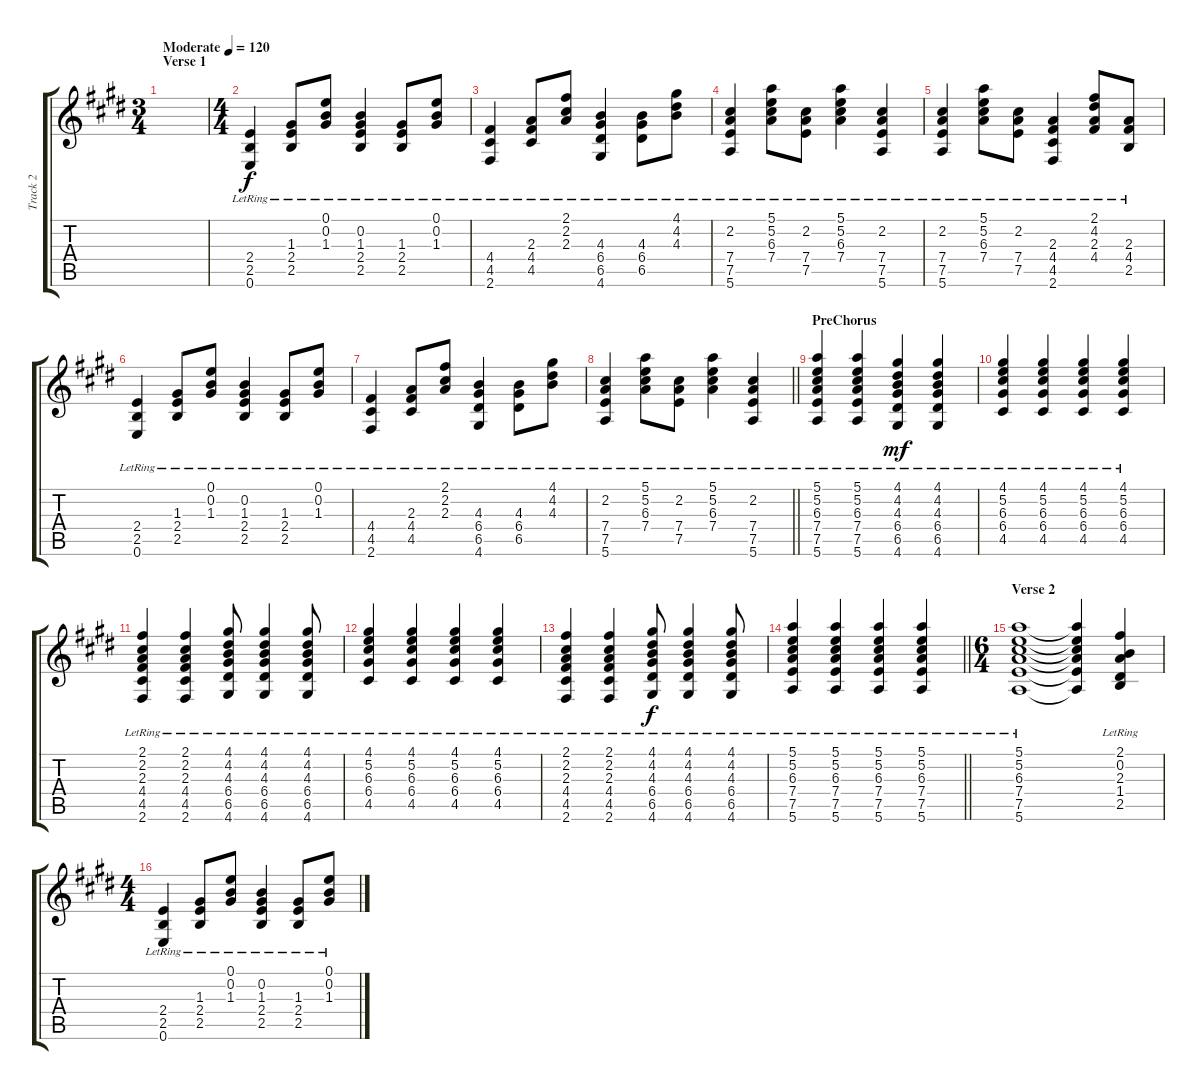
\track ("Track 2" "Track 2") {instrument acousticguitarsteel}
\staff {score tabs}
\tuning (E4 B3 G3 D3 A2 E2) {hide}
\ts (3 4)
\section ("" "Verse 1")
\tempo (120 "Moderate")
\clef g2
\ks e
|
\ts (4 4)
(2.4{lr} 2.5{lr} 0.6{lr}).4 (1.3{lr} 2.4{lr} 2.5{lr}).8 (0.1{lr} 0.2{lr} 1.3{lr}).8 (0.2 1.3{lr} 2.4{lr} 2.5{lr}).4 (1.3{lr} 2.4{lr} 2.5{lr}).8 (0.1{lr} 0.2{lr} 1.3{lr}).8 |
(4.4{lr} 4.5{lr} 2.6{lr}).4 (2.3{lr} 4.4{lr} 4.5{lr}).8 (2.1{lr} 2.2{lr} 2.3{lr}).8 (4.3{lr} 6.4{lr} 6.5{lr} 4.6).4 (4.3{lr} 6.4{lr} 6.5{lr}).8 (4.1{lr} 4.2{lr} 4.3{lr}).8 |
(2.2 7.4{lr} 7.5{lr} 5.6{lr}).4 (5.1{lr} 5.2{lr} 6.3{lr} 7.4).8 (2.2 7.4{lr} 7.5{lr}).8 (5.1{lr} 5.2{lr} 6.3{lr} 7.4).4 (2.2 7.4{lr} 7.5{lr} 5.6{lr}).4 |
(2.2 7.4{lr} 7.5{lr} 5.6{lr}).4 (5.1{lr} 5.2{lr} 6.3{lr} 7.4).8 (2.2 7.4{lr} 7.5{lr}).8 (2.3{lr} 4.4{lr} 4.5{lr} 2.6{lr}).4 (2.1{lr} 4.2{lr} 2.3{lr} 4.4{lr}).8 (2.3{lr} 4.4{lr} 2.5{lr}).8 |
(2.4{lr} 2.5{lr} 0.6{lr}).4 (1.3{lr} 2.4{lr} 2.5{lr}).8 (0.1{lr} 0.2{lr} 1.3{lr}).8 (0.2 1.3{lr} 2.4{lr} 2.5{lr}).4 (1.3{lr} 2.4{lr} 2.5{lr}).8 (0.1{lr} 0.2{lr} 1.3{lr}).8 |
(4.4{lr} 4.5{lr} 2.6{lr}).4 (2.3{lr} 4.4{lr} 4.5{lr}).8 (2.1{lr} 2.2{lr} 2.3{lr}).8 (4.3{lr} 6.4{lr} 6.5{lr} 4.6).4 (4.3{lr} 6.4{lr} 6.5{lr}).8 (4.1{lr} 4.2{lr} 4.3{lr}).8 |
\barLineRight lightlight
(2.2 7.4{lr} 7.5{lr} 5.6{lr}).4 (5.1{lr} 5.2{lr} 6.3{lr} 7.4).8 (2.2 7.4{lr} 7.5{lr}).8 (5.1{lr} 5.2{lr} 6.3{lr} 7.4).4 (2.2 7.4{lr} 7.5{lr} 5.6{lr}).4 |
\section ("" "PreChorus")
(5.1{lr} 5.2{lr} 6.3{lr} 7.4{lr} 7.5{lr} 5.6{lr}).4 (5.1{lr} 5.2{lr} 6.3{lr} 7.4{lr} 7.5{lr} 5.6{lr}).4 (4.1{lr} 4.2{lr} 4.3{lr} 6.4{lr} 6.5{lr} 4.6{lr}).4{dy mf} (4.1{lr} 4.2{lr} 4.3{lr} 6.4{lr} 6.5{lr} 4.6{lr}).4 |
(4.1{lr} 5.2{lr} 6.3{lr} 6.4{lr} 4.5{lr}).4 (4.1{lr} 5.2{lr} 6.3{lr} 6.4{lr} 4.5{lr}).4 (4.1{lr} 5.2{lr} 6.3{lr} 6.4{lr} 4.5{lr}).4 (4.1{lr} 5.2{lr} 6.3{lr} 6.4{lr} 4.5{lr}).4 |
(2.1{lr} 2.2{lr} 2.3{lr} 4.4{lr} 4.5{lr} 2.6{lr}).4 (2.1{lr} 2.2{lr} 2.3{lr} 4.4{lr} 4.5{lr} 2.6{lr}).4 (4.1{lr} 4.2{lr} 4.3{lr} 6.4{lr} 6.5{lr} 4.6{lr}).8 (4.1{lr} 4.2{lr} 4.3{lr} 6.4{lr} 6.5{lr} 4.6{lr}).4 (4.1{lr} 4.2{lr} 4.3{lr} 6.4{lr} 6.5{lr} 4.6{lr}).8 |
(4.1{lr} 5.2{lr} 6.3{lr} 6.4{lr} 4.5{lr}).4 (4.1{lr} 5.2{lr} 6.3{lr} 6.4{lr} 4.5{lr}).4 (4.1{lr} 5.2{lr} 6.3{lr} 6.4{lr} 4.5{lr}).4 (4.1{lr} 5.2{lr} 6.3{lr} 6.4{lr} 4.5{lr}).4 |
(2.1{lr} 2.2{lr} 2.3{lr} 4.4{lr} 4.5{lr} 2.6{lr}).4 (2.1{lr} 2.2{lr} 2.3{lr} 4.4{lr} 4.5{lr} 2.6{lr}).4 (4.1{lr} 4.2{lr} 4.3{lr} 6.4{lr} 6.5{lr} 4.6{lr}).8{dy f} (4.1{lr} 4.2{lr} 4.3{lr} 6.4{lr} 6.5{lr} 4.6{lr}).4 (4.1{lr} 4.2{lr} 4.3{lr} 6.4{lr} 6.5{lr} 4.6{lr}).8 |
\barLineRight lightlight
(5.1{lr} 5.2{lr} 6.3{lr} 7.4{lr} 7.5{lr} 5.6{lr}).4 (5.1{lr} 5.2{lr} 6.3{lr} 7.4{lr} 7.5{lr} 5.6{lr}).4 (5.1{lr} 5.2{lr} 6.3{lr} 7.4{lr} 7.5{lr} 5.6{lr}).4 (5.1{lr} 5.2{lr} 6.3{lr} 7.4{lr} 7.5{lr} 5.6{lr}).4 |
\ts (6 4)
\section ("" "Verse 2")
(5.1{lr} 5.2{lr} 6.3{lr} 7.4{lr} 7.5{lr} 5.6{lr}).1 (5.1{t} 5.2{t} 6.3{t} 7.4{t} 7.5{t} 5.6{t}).4 (2.1{lr} 0.2{lr} 2.3{lr} 1.4{lr} 2.5{lr}).4 |
\ts (4 4)
(2.4{lr} 2.5{lr} 0.6{lr}).4 (1.3{lr} 2.4{lr} 2.5{lr}).8 (0.1{lr} 0.2{lr} 1.3{lr}).8 (0.2 1.3{lr} 2.4{lr} 2.5{lr}).4 (1.3{lr} 2.4{lr} 2.5{lr}).8 (0.1{lr} 0.2{lr} 1.3{lr}).8
